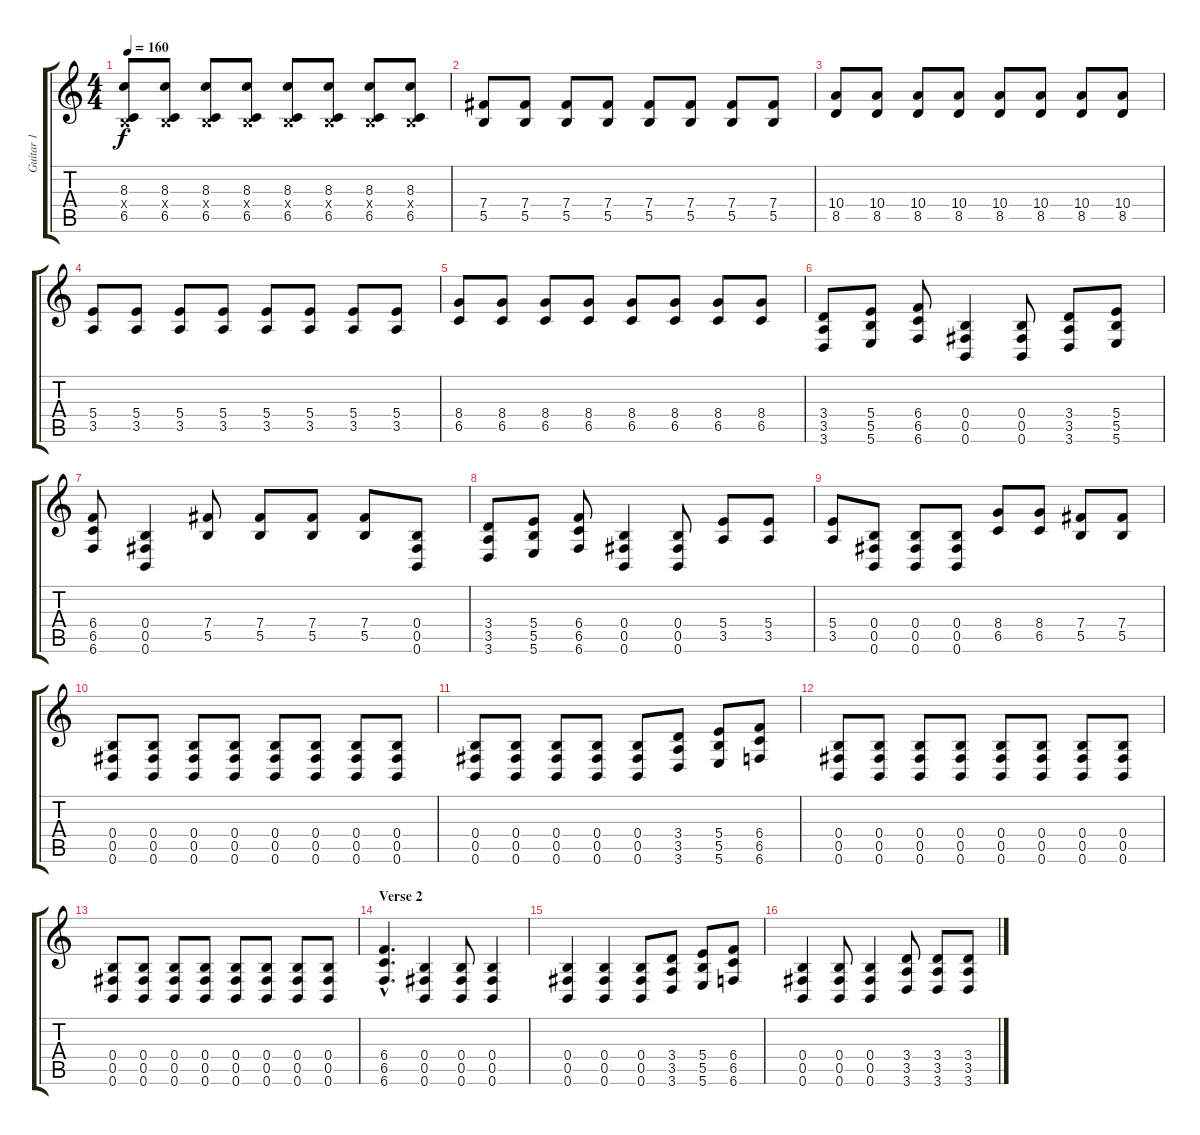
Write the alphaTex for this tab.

\track ("Guitar 1" "Guitar 1") {instrument distortionguitar}
\staff {score tabs}
\tuning (Db4 Ab3 E3 B2 Gb2 B1) {hide}
\ts (4 4)
\tempo 160
\clef g2
\ks c
(8.3 0.4{x} 6.5).8{dy f} (8.3 0.4{x} 6.5).8 (8.3 0.4{x} 6.5).8 (8.3 0.4{x} 6.5).8 (8.3 0.4{x} 6.5).8 (8.3 0.4{x} 6.5).8 (8.3 0.4{x} 6.5).8 (8.3 0.4{x} 6.5).8 |
(7.4 5.5).8 (7.4 5.5).8 (7.4 5.5).8 (7.4 5.5).8 (7.4 5.5).8 (7.4 5.5).8 (7.4 5.5).8 (7.4 5.5).8 |
(10.4 8.5).8 (10.4 8.5).8 (10.4 8.5).8 (10.4 8.5).8 (10.4 8.5).8 (10.4 8.5).8 (10.4 8.5).8 (10.4 8.5).8 |
(5.4 3.5).8 (5.4 3.5).8 (5.4 3.5).8 (5.4 3.5).8 (5.4 3.5).8 (5.4 3.5).8 (5.4 3.5).8 (5.4 3.5).8 |
(8.4 6.5).8 (8.4 6.5).8 (8.4 6.5).8 (8.4 6.5).8 (8.4 6.5).8 (8.4 6.5).8 (8.4 6.5).8 (8.4 6.5).8 |
(3.4 3.5 3.6).8 (5.4 5.5 5.6).8 (6.4 6.5 6.6).8 (0.4 0.5 0.6).4 (0.4 0.5 0.6).8 (3.4 3.5 3.6).8 (5.4 5.5 5.6).8 |
(6.4 6.5 6.6).8 (0.4 0.5 0.6).4 (7.4 5.5).8 (7.4 5.5).8 (7.4 5.5).8 (7.4 5.5).8 (0.4 0.5 0.6).8 |
(3.4 3.5 3.6).8 (5.4 5.5 5.6).8 (6.4 6.5 6.6).8 (0.4 0.5 0.6).4 (0.4 0.5 0.6).8 (5.4 3.5).8 (5.4 3.5).8 |
(5.4 3.5).8 (0.4 0.5 0.6).8 (0.4 0.5 0.6).8 (0.4 0.5 0.6).8 (8.4 6.5).8 (8.4 6.5).8 (7.4 5.5).8 (7.4 5.5).8 |
(0.4 0.5 0.6).8 (0.4 0.5 0.6).8 (0.4 0.5 0.6).8 (0.4 0.5 0.6).8 (0.4 0.5 0.6).8 (0.4 0.5 0.6).8 (0.4 0.5 0.6).8 (0.4 0.5 0.6).8 |
(0.4 0.5 0.6).8 (0.4 0.5 0.6).8 (0.4 0.5 0.6).8 (0.4 0.5 0.6).8 (0.4 0.5 0.6).8 (3.4 3.5 3.6).8 (5.4 5.5 5.6).8 (6.4 6.5 6.6).8 |
(0.4 0.5 0.6).8 (0.4 0.5 0.6).8 (0.4 0.5 0.6).8 (0.4 0.5 0.6).8 (0.4 0.5 0.6).8 (0.4 0.5 0.6).8 (0.4 0.5 0.6).8 (0.4 0.5 0.6).8 |
(0.4 0.5 0.6).8 (0.4 0.5 0.6).8 (0.4 0.5 0.6).8 (0.4 0.5 0.6).8 (0.4 0.5 0.6).8 (0.4 0.5 0.6).8 (0.4 0.5 0.6).8 (0.4 0.5 0.6).8 |
\section ("" "Verse 2")
(6.4{hac} 6.5{hac} 6.6{hac}).4{d} (0.4 0.5 0.6).4 (0.4 0.5 0.6).8 (0.4 0.5 0.6).4 |
(0.4 0.5 0.6).4 (0.4 0.5 0.6).4 (0.4 0.5 0.6).8 (3.4 3.5 3.6).8 (5.4 5.5 5.6).8 (6.4 6.5 6.6).8 |
(0.4 0.5 0.6).4 (0.4 0.5 0.6).8 (0.4 0.5 0.6).4 (3.4 3.5 3.6).8 (3.4 3.5 3.6).8 (3.4 3.5 3.6).8
